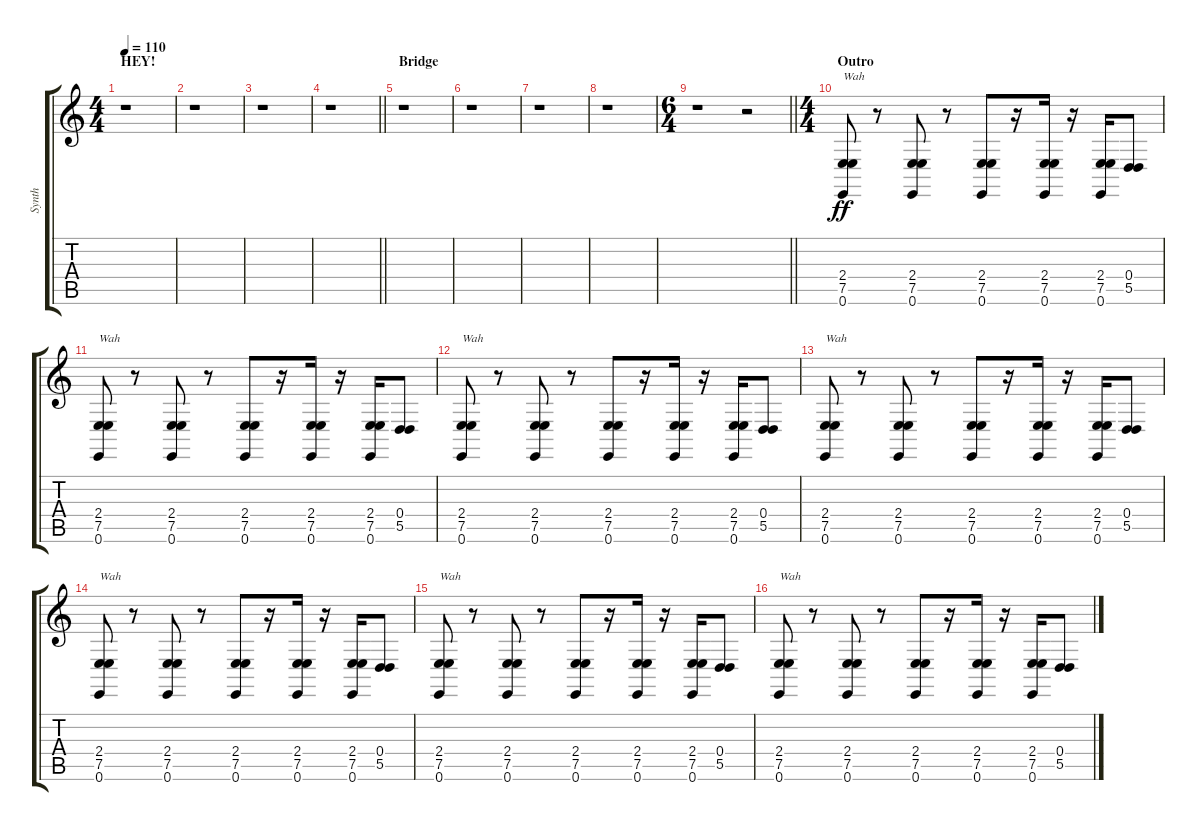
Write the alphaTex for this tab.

\track ("Synth" "Synth") {instrument lead4chiff}
\staff {score tabs}
\tuning (E4 B3 G3 D3 A2 E2) {hide}
\ts (4 4)
\section ("" "HEY!")
\tempo 110
\clef g2
\ks c
r.1{dy f} |
r.1 |
r.1 |
\barLineRight lightlight
r.1 |
\section ("" "Bridge")
r.1 |
r.1 |
r.1 |
r.1 |
\ts (6 4)
\barLineRight lightlight
r.1 r.2 |
\ts (4 4)
\section ("" "Outro")
(2.4 7.5 0.6).8{txt "Wah" dy ff} r.8 (2.4 7.5 0.6).8 r.8 (2.4 7.5 0.6).8 r.16 (2.4 7.5 0.6).16 r.16 (2.4 7.5 0.6).16 (0.4 5.5).8 |
(2.4 7.5 0.6).8{txt "Wah"} r.8 (2.4 7.5 0.6).8 r.8 (2.4 7.5 0.6).8 r.16 (2.4 7.5 0.6).16 r.16 (2.4 7.5 0.6).16 (0.4 5.5).8 |
(2.4 7.5 0.6).8{txt "Wah"} r.8 (2.4 7.5 0.6).8 r.8 (2.4 7.5 0.6).8 r.16 (2.4 7.5 0.6).16 r.16 (2.4 7.5 0.6).16 (0.4 5.5).8 |
(2.4 7.5 0.6).8{txt "Wah"} r.8 (2.4 7.5 0.6).8 r.8 (2.4 7.5 0.6).8 r.16 (2.4 7.5 0.6).16 r.16 (2.4 7.5 0.6).16 (0.4 5.5).8 |
(2.4 7.5 0.6).8{txt "Wah"} r.8 (2.4 7.5 0.6).8 r.8 (2.4 7.5 0.6).8 r.16 (2.4 7.5 0.6).16 r.16 (2.4 7.5 0.6).16 (0.4 5.5).8 |
(2.4 7.5 0.6).8{txt "Wah"} r.8 (2.4 7.5 0.6).8 r.8 (2.4 7.5 0.6).8 r.16 (2.4 7.5 0.6).16 r.16 (2.4 7.5 0.6).16 (0.4 5.5).8 |
(2.4 7.5 0.6).8{txt "Wah"} r.8 (2.4 7.5 0.6).8 r.8 (2.4 7.5 0.6).8 r.16 (2.4 7.5 0.6).16 r.16 (2.4 7.5 0.6).16 (0.4 5.5).8
